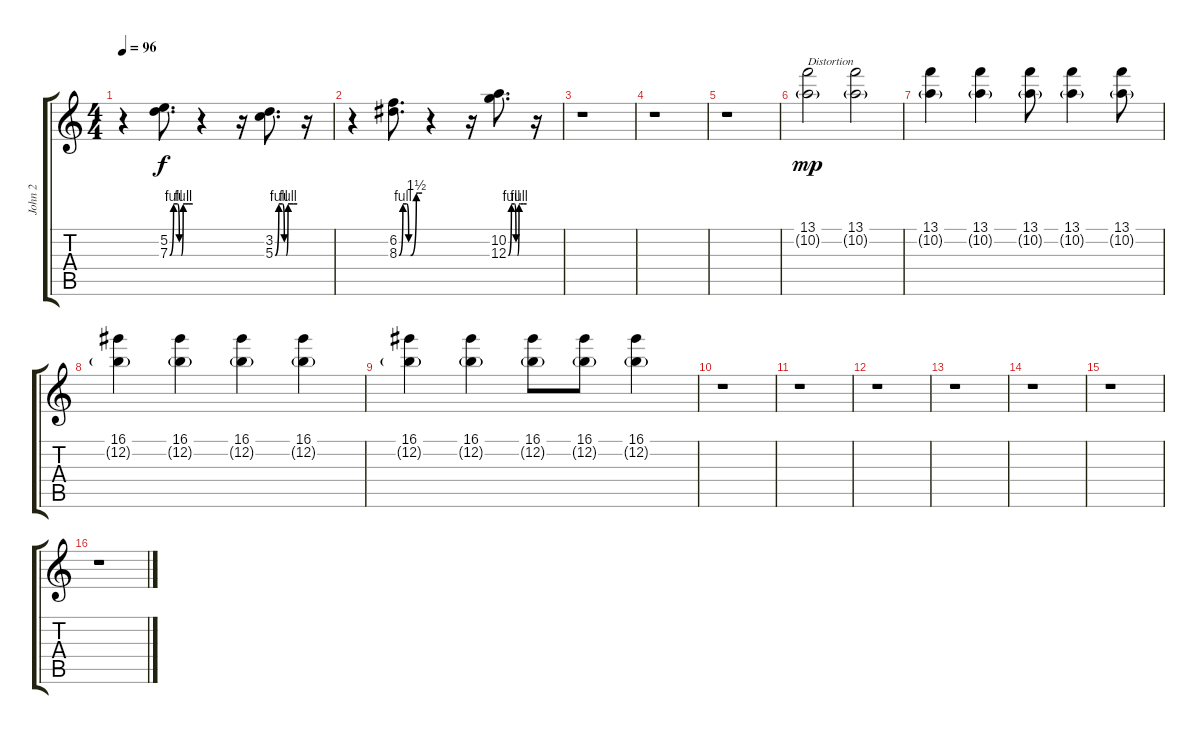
\track ("John 2" "John 2") {instrument distortionguitar}
\staff {score tabs}
\tuning (E4 B3 G3 D3 A2 E2) {hide}
\ts (4 4)
\tempo 96
\clef g2
\ks c
r.4{dy f} (5.2 7.3{be (custom 0 0 10 4 20 4 25 0 30 0 35 4 50 4 60 4)}).8{d} r.4 r.16 (3.2 5.3{be (custom 0 0 10 4 20 4 25 0 30 0 35 4 50 4 60 4)}).8{d} r.16 |
r.4 (6.2 8.3{be (custom 0 0 10 4 20 4 25 0 30 0 45 6 50 6 60 6)}).8{d} r.4 r.16 (10.2 12.3{be (custom 0 0 10 4 20 4 25 0 30 0 35 4 40 4 50 4 60 4)}).8{d} r.16 |
r.1 |
r.1 |
r.1 |
(13.1 10.2{g}).2{txt "Distortion" dy mp} (13.1 10.2{g}).2 |
(13.1 10.2{g}).4 (13.1 10.2{g}).4 (13.1 10.2{g}).8 (13.1 10.2{g}).4 (13.1 10.2{g}).8 |
(16.1 12.2{g}).4 (16.1 12.2{g}).4 (16.1 12.2{g}).4 (16.1 12.2{g}).4 |
(16.1 12.2{g}).4 (16.1 12.2{g}).4 (16.1 12.2{g}).8 (16.1 12.2{g}).8 (16.1 12.2{g}).4 |
r.1 |
r.1 |
r.1 |
r.1 |
r.1 |
r.1 |
r.1
